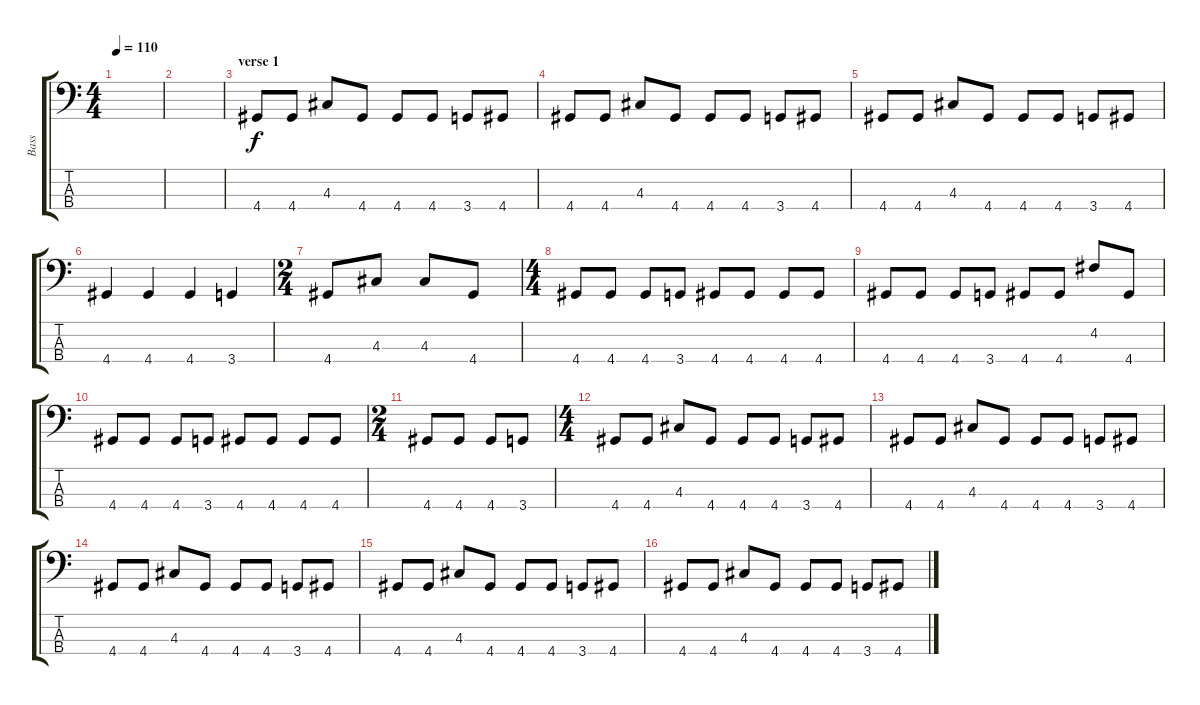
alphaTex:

\track ("Bass" "Bass") {instrument electricbasspick}
\staff {score tabs}
\tuning (G2 D2 A1 E1) {hide}
\ts (4 4)
\tempo 110
\clef f4
\ks c
|
|
\section ("" "verse 1")
4.4.8 4.4.8 4.3.8 4.4.8 4.4.8 4.4.8 3.4.8 4.4.8 |
4.4.8 4.4.8 4.3.8 4.4.8 4.4.8 4.4.8 3.4.8 4.4.8 |
4.4.8 4.4.8 4.3.8 4.4.8 4.4.8 4.4.8 3.4.8 4.4.8 |
4.4.4 4.4.4 4.4.4 3.4.4 |
\ts (2 4)
4.4.8 4.3.8 4.3.8 4.4.8 |
\ts (4 4)
4.4.8 4.4.8 4.4.8 3.4.8 4.4.8 4.4.8 4.4.8 4.4.8 |
4.4.8 4.4.8 4.4.8 3.4.8 4.4.8 4.4.8 4.2.8 4.4.8 |
4.4.8 4.4.8 4.4.8 3.4.8 4.4.8 4.4.8 4.4.8 4.4.8 |
\ts (2 4)
4.4.8 4.4.8 4.4.8 3.4.8 |
\ts (4 4)
4.4.8 4.4.8 4.3.8 4.4.8 4.4.8 4.4.8 3.4.8 4.4.8 |
4.4.8 4.4.8 4.3.8 4.4.8 4.4.8 4.4.8 3.4.8 4.4.8 |
4.4.8 4.4.8 4.3.8 4.4.8 4.4.8 4.4.8 3.4.8 4.4.8 |
4.4.8 4.4.8 4.3.8 4.4.8 4.4.8 4.4.8 3.4.8 4.4.8 |
4.4.8 4.4.8 4.3.8 4.4.8 4.4.8 4.4.8 3.4.8 4.4.8
